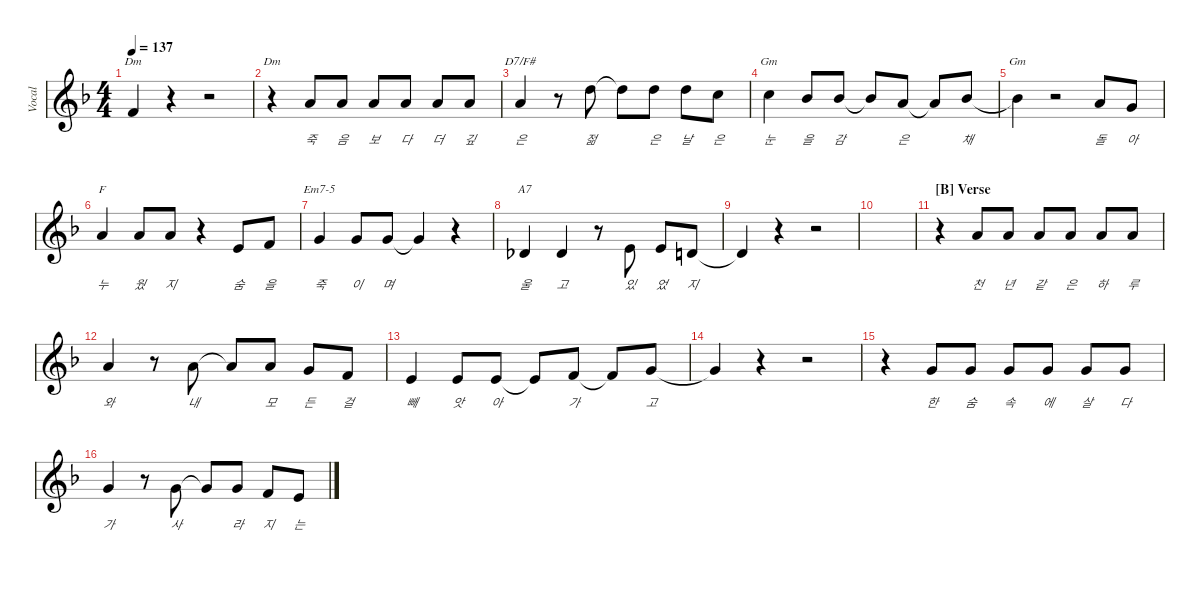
\defaultSystemsLayout 4
\hideDynamics
\bracketExtendMode nobrackets
\track ("Singer" "Vocal") {defaultSystemsLayout 4 instrument voiceoohs}
\staff {score}
\tuning (E4 B3 G3 D3 A2 E2)
\chord ("Dm" x x x x x x)
\chord ("Dm" 1 x x x x x) {showdiagram false showfingering false}
\chord ("D7/F#" 5 x x x x x) {showdiagram false showfingering false}
\chord ("Gm" 8 x x x x x) {firstfret 8 showdiagram false showfingering false}
\chord ("Gm" 6 x x x x x) {firstfret 6 showdiagram false showfingering false}
\chord ("F" 5 x x x x x) {showdiagram false showfingering false}
\chord ("Em7-5" 3 x x x x x) {showdiagram false showfingering false}
\chord ("A7" x 2 x x x x) {showdiagram false showfingering false}
\ts (4 4)
\tempo 137
\clef g2
\ks f
1.1{t acc forcenatural}.4{ch "Dm" dy mf beam Up} r.4{beam Down} r.2{beam Down} |
r.4{ch "Dm" beam Down} 5.1{acc forcenatural}.8{lyrics (0 "죽") lyrics (1 "") lyrics (2 "") lyrics (3 "") lyrics (4 "") beam Up} 5.1{acc forcenatural}.8{lyrics (0 "음") lyrics (1 "") lyrics (2 "") lyrics (3 "") lyrics (4 "") beam Up} 5.1{acc forcenatural}.8{lyrics (0 "보") lyrics (1 "") lyrics (2 "") lyrics (3 "") lyrics (4 "") beam Up} 5.1{acc forcenatural}.8{lyrics (0 "다") lyrics (1 "") lyrics (2 "") lyrics (3 "") lyrics (4 "") beam Up} 5.1{acc forcenatural}.8{lyrics (0 "더") lyrics (1 "") lyrics (2 "") lyrics (3 "") lyrics (4 "") beam Up} 5.1{acc forcenatural}.8{lyrics (0 "깊") lyrics (1 "") lyrics (2 "") lyrics (3 "") lyrics (4 "") beam Up} |
5.1{acc forcenatural}.4{ch "D7/F#" lyrics (0 "은") lyrics (1 "") lyrics (2 "") lyrics (3 "") lyrics (4 "") beam Up} r.8{beam Down} 10.1{acc forcenatural}.8{lyrics (0 "젊") lyrics (1 "") lyrics (2 "") lyrics (3 "") lyrics (4 "") beam Down} 10.1{t acc forcenatural}.8{beam Down} 10.1{acc forcenatural}.8{lyrics (0 "은") lyrics (1 "") lyrics (2 "") lyrics (3 "") lyrics (4 "") beam Down} 10.1{acc forcenatural}.8{lyrics (0 "날") lyrics (1 "") lyrics (2 "") lyrics (3 "") lyrics (4 "") beam Down} 8.1{acc forcenatural}.8{lyrics (0 "은") lyrics (1 "") lyrics (2 "") lyrics (3 "") lyrics (4 "") beam Down} |
8.1{acc forcenatural}.4{ch "Gm" lyrics (0 "눈") lyrics (1 "") lyrics (2 "") lyrics (3 "") lyrics (4 "") beam Down} 6.1{acc b}.8{lyrics (0 "을") lyrics (1 "") lyrics (2 "") lyrics (3 "") lyrics (4 "") beam Up} 6.1{acc b}.8{lyrics (0 "감") lyrics (1 "") lyrics (2 "") lyrics (3 "") lyrics (4 "") beam Up} 6.1{t acc b}.8{beam Up} 5.1{acc forcenatural}.8{lyrics (0 "은") lyrics (1 "") lyrics (2 "") lyrics (3 "") lyrics (4 "") beam Up} 5.1{t acc forcenatural}.8{beam Up} 6.1{acc b}.8{lyrics (0 "채") lyrics (1 "") lyrics (2 "") lyrics (3 "") lyrics (4 "") beam Up} |
6.1{t acc b}.4{ch "Gm" beam Down} r.2{beam Down} 5.1{acc forcenatural}.8{lyrics (0 "돌") lyrics (1 "") lyrics (2 "") lyrics (3 "") lyrics (4 "") beam Up} 3.1{acc forcenatural}.8{lyrics (0 "아") lyrics (1 "") lyrics (2 "") lyrics (3 "") lyrics (4 "") beam Up} |
5.1{acc forcenatural}.4{ch "F" lyrics (0 "누") lyrics (1 "") lyrics (2 "") lyrics (3 "") lyrics (4 "") beam Up} 5.1{acc forcenatural}.8{lyrics (0 "웠") lyrics (1 "") lyrics (2 "") lyrics (3 "") lyrics (4 "") beam Up} 5.1{acc forcenatural}.8{lyrics (0 "지") lyrics (1 "") lyrics (2 "") lyrics (3 "") lyrics (4 "") beam Up} r.4{beam Down} 0.1{acc forcenatural}.8{lyrics (0 "숨") lyrics (1 "") lyrics (2 "") lyrics (3 "") lyrics (4 "") beam Up} 1.1{acc forcenatural}.8{lyrics (0 "을") lyrics (1 "") lyrics (2 "") lyrics (3 "") lyrics (4 "") beam Up} |
3.1{acc forcenatural}.4{ch "Em7-5" lyrics (0 "죽") lyrics (1 "") lyrics (2 "") lyrics (3 "") lyrics (4 "") beam Up} 3.1{acc forcenatural}.8{lyrics (0 "이") lyrics (1 "") lyrics (2 "") lyrics (3 "") lyrics (4 "") beam Up} 3.1{acc forcenatural}.8{lyrics (0 "며") lyrics (1 "") lyrics (2 "") lyrics (3 "") lyrics (4 "") beam Up} 3.1{t acc forcenatural}.4{beam Up} r.4{beam Down} |
2.2{acc b}.4{ch "A7" lyrics (0 "울") lyrics (1 "") lyrics (2 "") lyrics (3 "") lyrics (4 "") beam Up} 2.2{acc b}.4{lyrics (0 "고") lyrics (1 "") lyrics (2 "") lyrics (3 "") lyrics (4 "") beam Up} r.8{beam Down} 0.1{acc forcenatural}.8{lyrics (0 "있") lyrics (1 "") lyrics (2 "") lyrics (3 "") lyrics (4 "") beam Up} 0.1{acc forcenatural}.8{lyrics (0 "었") lyrics (1 "") lyrics (2 "") lyrics (3 "") lyrics (4 "") beam Up} 3.2{acc forcenatural}.8{lyrics (0 "지") lyrics (1 "") lyrics (2 "") lyrics (3 "") lyrics (4 "") beam Up} |
3.2{t acc forcenatural}.4{beam Up} r.4{beam Down} r.2{beam Down} |
|
\section ("B" "Verse")
r.4{beam Down} 5.1{acc forcenatural}.8{lyrics (0 "천") lyrics (1 "") lyrics (2 "") lyrics (3 "") lyrics (4 "") beam Up} 5.1{acc forcenatural}.8{lyrics (0 "년") lyrics (1 "") lyrics (2 "") lyrics (3 "") lyrics (4 "") beam Up} 5.1{acc forcenatural}.8{lyrics (0 "같") lyrics (1 "") lyrics (2 "") lyrics (3 "") lyrics (4 "") beam Up} 5.1{acc forcenatural}.8{lyrics (0 "은") lyrics (1 "") lyrics (2 "") lyrics (3 "") lyrics (4 "") beam Up} 5.1{acc forcenatural}.8{lyrics (0 "하") lyrics (1 "") lyrics (2 "") lyrics (3 "") lyrics (4 "") beam Up} 5.1{acc forcenatural}.8{lyrics (0 "루") lyrics (1 "") lyrics (2 "") lyrics (3 "") lyrics (4 "") beam Up} |
5.1{acc forcenatural}.4{lyrics (0 "와") lyrics (1 "") lyrics (2 "") lyrics (3 "") lyrics (4 "") beam Up} r.8{beam Down} 5.1{acc forcenatural}.8{lyrics (0 "내") lyrics (1 "") lyrics (2 "") lyrics (3 "") lyrics (4 "") beam Up} 5.1{t acc forcenatural}.8{beam Up} 5.1{acc forcenatural}.8{lyrics (0 "모") lyrics (1 "") lyrics (2 "") lyrics (3 "") lyrics (4 "") beam Up} 3.1{acc forcenatural}.8{lyrics (0 "든") lyrics (1 "") lyrics (2 "") lyrics (3 "") lyrics (4 "") beam Up} 1.1{acc forcenatural}.8{lyrics (0 "걸") lyrics (1 "") lyrics (2 "") lyrics (3 "") lyrics (4 "") beam Up} |
0.1{acc forcenatural}.4{lyrics (0 "빼") lyrics (1 "") lyrics (2 "") lyrics (3 "") lyrics (4 "") beam Up} 0.1{acc forcenatural}.8{lyrics (0 "앗") lyrics (1 "") lyrics (2 "") lyrics (3 "") lyrics (4 "") beam Up} 0.1{acc forcenatural}.8{lyrics (0 "아") lyrics (1 "") lyrics (2 "") lyrics (3 "") lyrics (4 "") beam Up} 0.1{t acc forcenatural}.8{beam Up} 1.1{acc forcenatural}.8{lyrics (0 "가") lyrics (1 "") lyrics (2 "") lyrics (3 "") lyrics (4 "") beam Up} 1.1{t acc forcenatural}.8{beam Up} 3.1{acc forcenatural}.8{lyrics (0 "고") lyrics (1 "") lyrics (2 "") lyrics (3 "") lyrics (4 "") beam Up} |
3.1{t acc forcenatural}.4{beam Up} r.4{beam Down} r.2{beam Down} |
r.4{beam Down} 3.1{acc forcenatural}.8{lyrics (0 "한") lyrics (1 "") lyrics (2 "") lyrics (3 "") lyrics (4 "") beam Up} 3.1{acc forcenatural}.8{lyrics (0 "숨") lyrics (1 "") lyrics (2 "") lyrics (3 "") lyrics (4 "") beam Up} 3.1{acc forcenatural}.8{lyrics (0 "속") lyrics (1 "") lyrics (2 "") lyrics (3 "") lyrics (4 "") beam Up} 3.1{acc forcenatural}.8{lyrics (0 "에") lyrics (1 "") lyrics (2 "") lyrics (3 "") lyrics (4 "") beam Up} 3.1{acc forcenatural}.8{lyrics (0 "살") lyrics (1 "") lyrics (2 "") lyrics (3 "") lyrics (4 "") beam Up} 3.1{acc forcenatural}.8{lyrics (0 "다") lyrics (1 "") lyrics (2 "") lyrics (3 "") lyrics (4 "") beam Up} |
3.1{acc forcenatural}.4{lyrics (0 "가") lyrics (1 "") lyrics (2 "") lyrics (3 "") lyrics (4 "") beam Up} r.8{beam Down} 3.1{acc forcenatural}.8{lyrics (0 "사") lyrics (1 "") lyrics (2 "") lyrics (3 "") lyrics (4 "") beam Up} 3.1{t acc forcenatural}.8{beam Up} 3.1{acc forcenatural}.8{lyrics (0 "라") lyrics (1 "") lyrics (2 "") lyrics (3 "") lyrics (4 "") beam Up} 1.1{acc forcenatural}.8{lyrics (0 "지") lyrics (1 "") lyrics (2 "") lyrics (3 "") lyrics (4 "") beam Up} 0.1{acc forcenatural}.8{lyrics (0 "는") lyrics (1 "") lyrics (2 "") lyrics (3 "") lyrics (4 "") beam Up}
